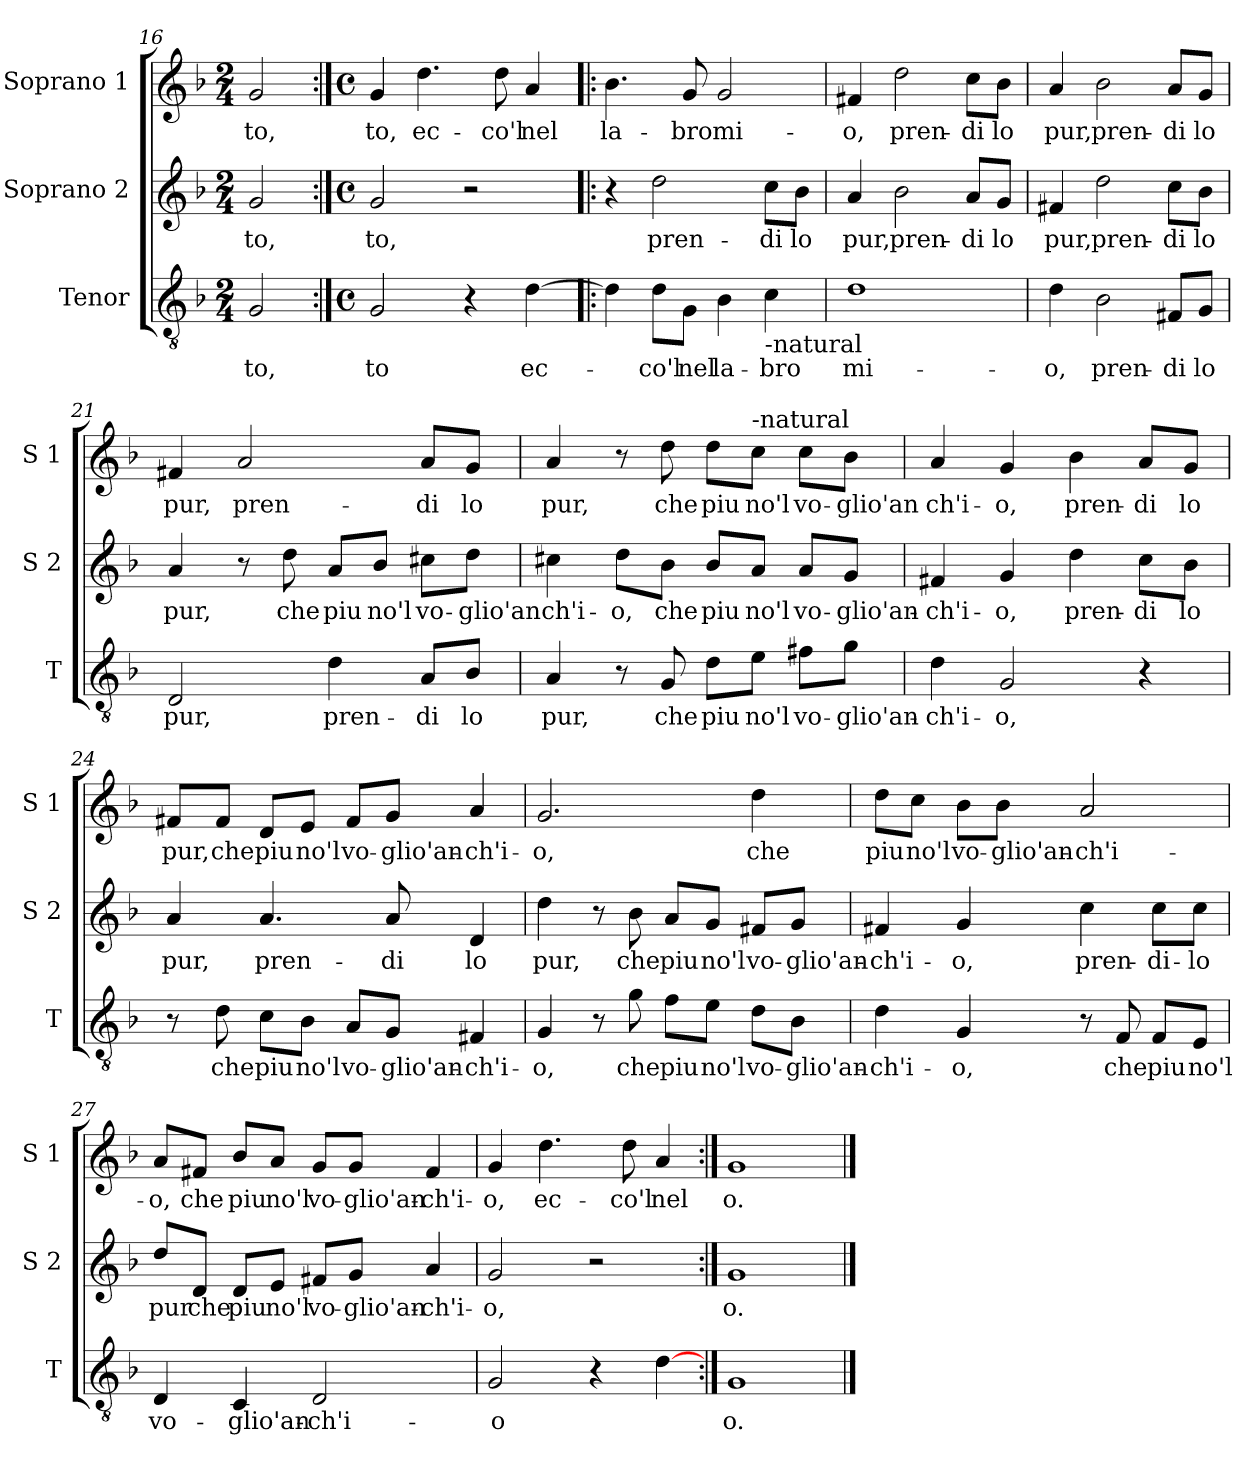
**kern	**text	**kern	**text	**kern	**text
*part3	*part3	*part2	*part2	*part1	*part1
*staff3	*staff3	*staff2	*staff2	*staff1	*staff1
*I"Tenor	*	*I"Soprano 2	*	*I"Soprano 1	*
*I'T	*	*I'S 2	*	*I'S 1	*
*clefGv2	*	*clefG2	*	*clefG2	*
*k[b-]	*	*k[b-]	*	*k[b-]	*
*F:	*	*F:	*	*F:	*
*M2/4	*	*M2/4	*	*M2/4	*
=16	=16	=16	=16	=16	=16
!	!LO:LY:b	!	!LO:LY:b	!	!LO:LY:b
2G/	-to,	2g/	-to,	2g/	-to,
=17:|!	=17:|!	=17:|!	=17:|!	=17:|!	=17:|!
*M4/4	*	*M4/4	*	*M4/4	*
*met(c)	*	*met(c)	*	*met(c)	*
!	!LO:LY:b	!	!LO:LY:b	!	!LO:LY:b
2G/	to	2g/	to,	4g/	to,
!	!	!	!	!	!LO:LY:b
.	.	.	.	4.dd\	ec-
4r	.	2r	.	.	.
!	!	!	!	!	!LO:LY:b
.	.	.	.	8dd\	-co'l
!	!LO:LY:b	!	!	!	!LO:LY:b
[4d\	ec-	.	.	4a/	nel
=18!|:	=18!|:	=18!|:	=18!|:	=18!|:	=18!|:
!	!	!	!	!	!LO:LY:b
4d\]	.	4r	.	4.b-\	la-
!	!LO:LY:b	!	!LO:LY:b	!	!
8d\L	-co'l	2dd\	pren-	.	.
!	!LO:LY:b	!	!	!	!LO:LY:b
8G\J	nel	.	.	8g/	-bro
!	!LO:LY:b	!	!	!	!LO:LY:b
4B-\	la-	.	.	2g/	mi-
!LO:TX:b:t=-natural	!	!	!	!	!
!	!LO:LY:b	!	!LO:LY:b	!	!
4c\	-bro	8cc\L	-di	.	.
!	!	!	!LO:LY:b	!	!
.	.	8b-\J	lo	.	.
!!LO:LB:g=z
=19	=19	=19	=19	=19	=19
!	!LO:LY:b	!	!LO:LY:b	!	!LO:LY:b
1d	mi-	4a/	pur,	4f#X/	-o,
!	!	!	!LO:LY:b	!	!LO:LY:b
.	.	2b-\	pren-	2dd\	pren-
!	!	!	!LO:LY:b	!	!LO:LY:b
.	.	8a/L	-di	8cc\L	-di
!	!	!	!LO:LY:b	!	!LO:LY:b
.	.	8g/J	lo	8b-\J	lo
=20	=20	=20	=20	=20	=20
!	!LO:LY:b	!	!LO:LY:b	!	!LO:LY:b
4d\	-o,	4f#X/	pur,	4a/	pur,
!	!LO:LY:b	!	!LO:LY:b	!	!LO:LY:b
2B-\	pren-	2dd\	pren-	2b-\	pren-
!	!LO:LY:b	!	!LO:LY:b	!	!LO:LY:b
8F#X/L	-di	8cc\L	-di	8a/L	-di
!	!LO:LY:b	!	!LO:LY:b	!	!LO:LY:b
8G/J	lo	8b-\J	lo	8g/J	lo
=21	=21	=21	=21	=21	=21
!	!LO:LY:b	!	!LO:LY:b	!	!LO:LY:b
2D/	pur,	4a/	pur,	4f#X/	pur,
!	!	!	!	!	!LO:LY:b
.	.	8r	.	2a/	pren-
!	!	!	!LO:LY:b	!	!
.	.	8dd\	che	.	.
!	!LO:LY:b	!	!LO:LY:b	!	!
4d\	pren-	8a/L	piu	.	.
!	!	!	!LO:LY:b	!	!
.	.	8b-/J	no'l	.	.
!	!LO:LY:b	!	!LO:LY:b	!	!LO:LY:b
8A/L	-di	8cc#X\L	vo-	8a/L	-di
!	!LO:LY:b	!	!LO:LY:b	!	!LO:LY:b
8B-/J	lo	8dd\J	-glio'an	8g/J	lo
=22	=22	=22	=22	=22	=22
!	!LO:LY:b	!	!LO:LY:b	!	!LO:LY:b
4A/	pur,	4cc#X\	ch'i-	4a/	pur,
!	!	!	!LO:LY:b	!	!
8r	.	8dd\L	-o,	8r	.
!	!LO:LY:b	!	!LO:LY:b	!	!LO:LY:b
8G/	che	8b-\J	che	8dd\	che
!	!LO:LY:b	!	!LO:LY:b	!	!LO:LY:b
8d\L	piu	8b-/L	piu	8dd\L	piu
!	!	!	!	!LO:TX:a:t=-natural	!
!	!LO:LY:b	!	!LO:LY:b	!	!LO:LY:b
8e\J	no'l	8a/J	no'l	8cc\J	no'l
!	!LO:LY:b	!	!LO:LY:b	!	!LO:LY:b
8f#X\L	vo-	8a/L	vo-	8cc\L	vo-
!	!LO:LY:b	!	!LO:LY:b	!	!LO:LY:b
8g\J	-glio'an-	8g/J	-glio'an-	8b-\J	-glio'an
!!LO:LB:g=z
=23	=23	=23	=23	=23	=23
!	!LO:LY:b	!	!LO:LY:b	!	!LO:LY:b
4d\	-ch'i-	4f#X/	-ch'i-	4a/	ch'i-
!	!LO:LY:b	!	!LO:LY:b	!	!LO:LY:b
2G/	-o,	4g/	-o,	4g/	-o,
!	!	!	!LO:LY:b	!	!LO:LY:b
.	.	4dd\	pren-	4b-\	pren-
!	!	!	!LO:LY:b	!	!LO:LY:b
4r	.	8cc\L	-di	8a/L	-di
!	!	!	!LO:LY:b	!	!LO:LY:b
.	.	8b-\J	lo	8g/J	lo
=24	=24	=24	=24	=24	=24
!	!	!	!LO:LY:b	!	!LO:LY:b
8r	.	4a/	pur,	8f#X/L	pur,
!	!LO:LY:b	!	!	!	!LO:LY:b
8d\	che	.	.	8f#/J	che
!	!LO:LY:b	!	!LO:LY:b	!	!LO:LY:b
8c\L	piu	4.a/	pren-	8d/L	piu
!	!LO:LY:b	!	!	!	!LO:LY:b
8B-\J	no'l	.	.	8e/J	no'l
!	!LO:LY:b	!	!	!	!LO:LY:b
8A/L	vo-	.	.	8f#/L	vo-
!	!LO:LY:b	!	!LO:LY:b	!	!LO:LY:b
8G/J	-glio'an-	8a/	-di	8g/J	-glio'an-
!	!LO:LY:b	!	!LO:LY:b	!	!LO:LY:b
4F#X/	-ch'i-	4d/	lo	4a/	-ch'i-
=25	=25	=25	=25	=25	=25
!	!LO:LY:b	!	!LO:LY:b	!	!LO:LY:b
4G/	-o,	4dd\	pur,	2.g/	-o,
8r	.	8r	.	.	.
!	!LO:LY:b	!	!LO:LY:b	!	!
8g\	che	8b-\	che	.	.
!	!LO:LY:b	!	!LO:LY:b	!	!
8f\L	piu	8a/L	piu	.	.
!	!LO:LY:b	!	!LO:LY:b	!	!
8e\J	no'l	8g/J	no'l	.	.
!	!LO:LY:b	!	!LO:LY:b	!	!LO:LY:b
8d\L	vo-	8f#X/L	vo-	4dd\	che
!	!LO:LY:b	!	!LO:LY:b	!	!
8B-\J	-glio'an-	8g/J	-glio'an-	.	.
!!LO:LB:g=z
=26	=26	=26	=26	=26	=26
!	!LO:LY:b	!	!LO:LY:b	!	!LO:LY:b
4d\	-ch'i-	4f#X/	-ch'i-	8dd\L	piu
!	!	!	!	!	!LO:LY:b
.	.	.	.	8cc\J	no'l
!	!LO:LY:b	!	!LO:LY:b	!	!LO:LY:b
4G/	-o,	4g/	-o,	8b-\L	vo-
!	!	!	!	!	!LO:LY:b
.	.	.	.	8b-\J	-glio'an-
!	!	!	!LO:LY:b	!	!LO:LY:b
8r	.	4cc\	pren-	2a/	-ch'i-
!	!LO:LY:b	!	!	!	!
8F/	che	.	.	.	.
!	!LO:LY:b	!	!LO:LY:b	!	!
8F/L	piu	8cc\L	-di-	.	.
!	!LO:LY:b	!	!LO:LY:b	!	!
8E/J	no'l	8cc\J	-lo	.	.
=27	=27	=27	=27	=27	=27
!	!LO:LY:b	!	!LO:LY:b	!	!LO:LY:b
4D/	vo-	8dd/L	pur	8a/L	-o,
!	!	!	!LO:LY:b	!	!LO:LY:b
.	.	8d/J	che	8f#X/J	che
!	!LO:LY:b	!	!LO:LY:b	!	!LO:LY:b
4C/	-glio'an-	8d/L	piu	8b-/L	piu
!	!	!	!LO:LY:b	!	!LO:LY:b
.	.	8e/J	no'l	8a/J	no'l
!	!LO:LY:b	!	!LO:LY:b	!	!LO:LY:b
2D/	-ch'i-	8f#X/L	vo-	8g/L	vo-
!	!	!	!LO:LY:b	!	!LO:LY:b
.	.	8g/J	-glio'an-	8g/J	-glio'an-
!	!	!	!LO:LY:b	!	!LO:LY:b
.	.	4a/	-ch'i-	4f#/	-ch'i-
=28	=28	=28	=28	=28	=28
!	!LO:LY:b	!	!LO:LY:b	!	!LO:LY:b
2G/	-o	2g/	-o,	4g/	-o,
!	!	!	!	!	!LO:LY:b
.	.	.	.	4.dd\	ec-
!	!LO:LY:b	!	!	!	!
4r	ec-	2r	.	.	.
!	!	!	!	!	!LO:LY:b
.	.	.	.	8dd\	-co'l
!	!	!	!	!	!LO:LY:b
[4d\	.	.	.	4a/	nel
=29:|!	=29:|!	=29:|!	=29:|!	=29:|!	=29:|!
!	!LO:LY:b	!	!LO:LY:b	!	!LO:LY:b
1G	-o.	1g	o.	1g	o.
==	==	==	==	==	==
*-	*-	*-	*-	*-	*-
